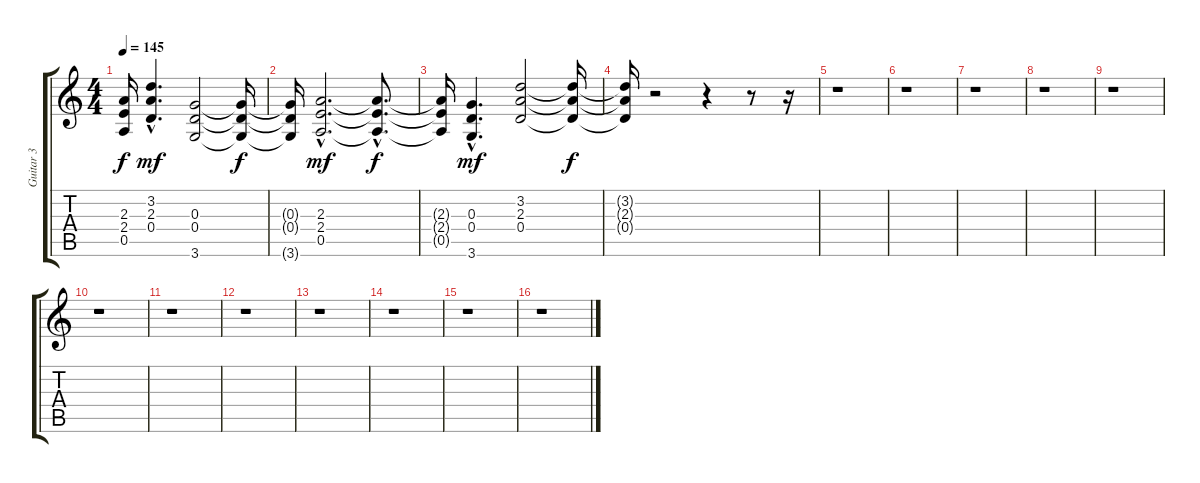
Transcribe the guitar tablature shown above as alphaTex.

\track ("Guitar 3" "Guitar 3") {instrument acousticguitarsteel}
\staff {score tabs}
\tuning (E4 B3 G3 D3 A2 E2) {hide}
\ts (4 4)
\tempo 145
\clef g2
\ks c
(2.3{t} 2.4{t} 0.5{t}).16{dy f} (3.2{hac} 2.3{hac} 0.4{hac}).4{d dy mf} (0.3 0.4 3.6).2 (0.3{t} 0.4{t} 3.6{t}).16{dy f} |
(0.3{t} 0.4{t} 3.6{t}).16 (2.3{hac} 2.4{hac} 0.5{hac}).2{d dy mf} (2.3{hac t} 2.4{hac t} 0.5{hac t}).8{d dy f} |
(2.3{t} 2.4{t} 0.5{t}).16 (0.3{hac} 0.4{hac} 3.6{hac}).4{d dy mf} (3.2 2.3 0.4).2 (3.2{t} 2.3{t} 0.4{t}).16{dy f} |
(3.2{t} 2.3{t} 0.4{t}).16 r.2 r.4 r.8 r.16 |
r.1 |
r.1 |
r.1 |
r.1 |
r.1 |
r.1 |
r.1 |
r.1 |
r.1 |
r.1 |
r.1 |
r.1
